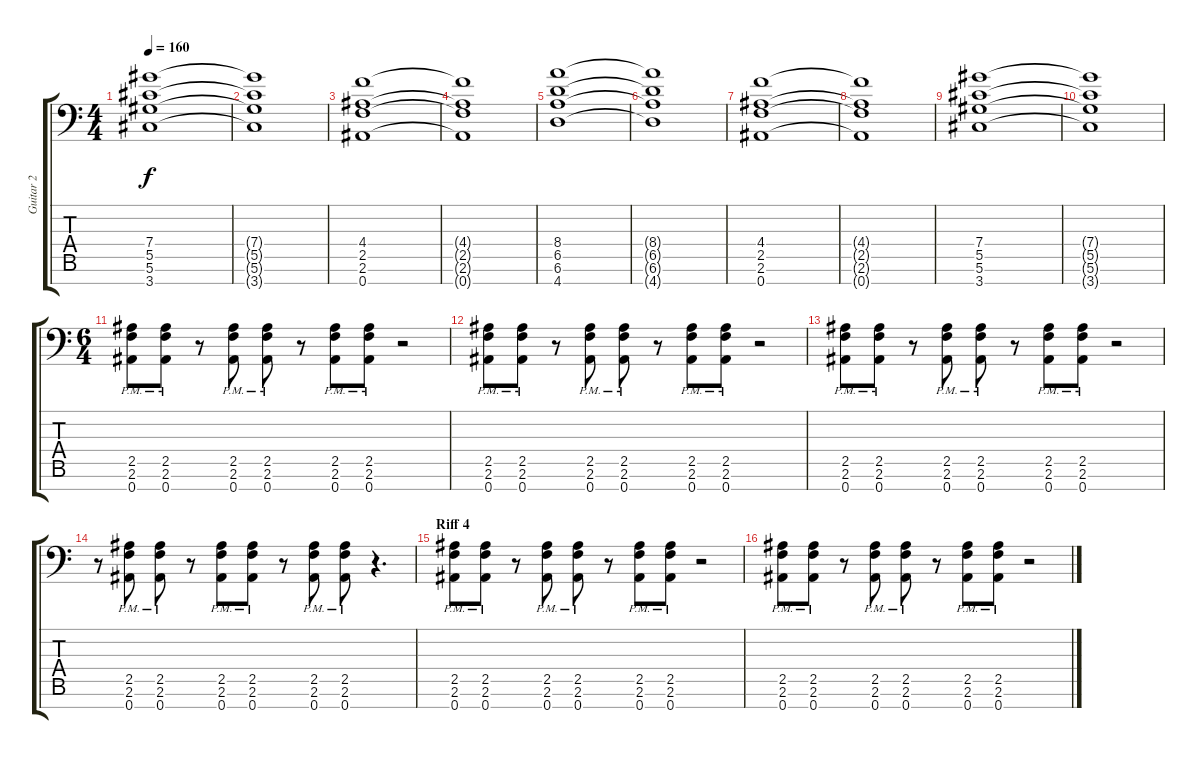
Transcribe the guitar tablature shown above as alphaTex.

\track ("Guitar 2" "Guitar 2") {instrument distortionguitar}
\staff {score tabs}
\tuning (Eb4 Bb3 Gb3 Db3 Ab2 Eb2 Bb1) {hide}
\ts (4 4)
\tempo 160
\clef f4
\ks c
(7.4 5.5 5.6 3.7).1{dy f} |
(7.4{t} 5.5{t} 5.6{t} 3.7{t}).1 |
(4.4 2.5 2.6 0.7).1 |
(4.4{t} 2.5{t} 2.6{t} 0.7{t}).1 |
(8.4 6.5 6.6 4.7).1 |
(8.4{t} 6.5{t} 6.6{t} 4.7{t}).1 |
(4.4 2.5 2.6 0.7).1 |
(4.4{t} 2.5{t} 2.6{t} 0.7{t}).1 |
(7.4 5.5 5.6 3.7).1 |
(7.4{t} 5.5{t} 5.6{t} 3.7{t}).1 |
\ts (6 4)
(2.5{pm} 2.6{pm} 0.7{pm}).8 (2.5{pm} 2.6{pm} 0.7{pm}).8 r.8 (2.5{pm} 2.6{pm} 0.7{pm}).8 (2.5{pm} 2.6{pm} 0.7{pm}).8 r.8 (2.5{pm} 2.6{pm} 0.7{pm}).8 (2.5{pm} 2.6{pm} 0.7{pm}).8 r.2 |
(2.5{pm} 2.6{pm} 0.7{pm}).8 (2.5{pm} 2.6{pm} 0.7{pm}).8 r.8 (2.5{pm} 2.6{pm} 0.7{pm}).8 (2.5{pm} 2.6{pm} 0.7{pm}).8 r.8 (2.5{pm} 2.6{pm} 0.7{pm}).8 (2.5{pm} 2.6{pm} 0.7{pm}).8 r.2 |
(2.5{pm} 2.6{pm} 0.7{pm}).8 (2.5{pm} 2.6{pm} 0.7{pm}).8 r.8 (2.5{pm} 2.6{pm} 0.7{pm}).8 (2.5{pm} 2.6{pm} 0.7{pm}).8 r.8 (2.5{pm} 2.6{pm} 0.7{pm}).8 (2.5{pm} 2.6{pm} 0.7{pm}).8 r.2 |
r.8 (2.5{pm} 2.6{pm} 0.7{pm}).8 (2.5{pm} 2.6{pm} 0.7{pm}).8 r.8 (2.5{pm} 2.6{pm} 0.7{pm}).8 (2.5{pm} 2.6{pm} 0.7{pm}).8 r.8 (2.5{pm} 2.6{pm} 0.7{pm}).8 (2.5{pm} 2.6{pm} 0.7{pm}).8 r.4{d} |
\section ("" "Riff 4")
(2.5{pm} 2.6{pm} 0.7{pm}).8 (2.5{pm} 2.6{pm} 0.7{pm}).8 r.8 (2.5{pm} 2.6{pm} 0.7{pm}).8 (2.5{pm} 2.6{pm} 0.7{pm}).8 r.8 (2.5{pm} 2.6{pm} 0.7{pm}).8 (2.5{pm} 2.6{pm} 0.7{pm}).8 r.2 |
(2.5{pm} 2.6{pm} 0.7{pm}).8 (2.5{pm} 2.6{pm} 0.7{pm}).8 r.8 (2.5{pm} 2.6{pm} 0.7{pm}).8 (2.5{pm} 2.6{pm} 0.7{pm}).8 r.8 (2.5{pm} 2.6{pm} 0.7{pm}).8 (2.5{pm} 2.6{pm} 0.7{pm}).8 r.2
